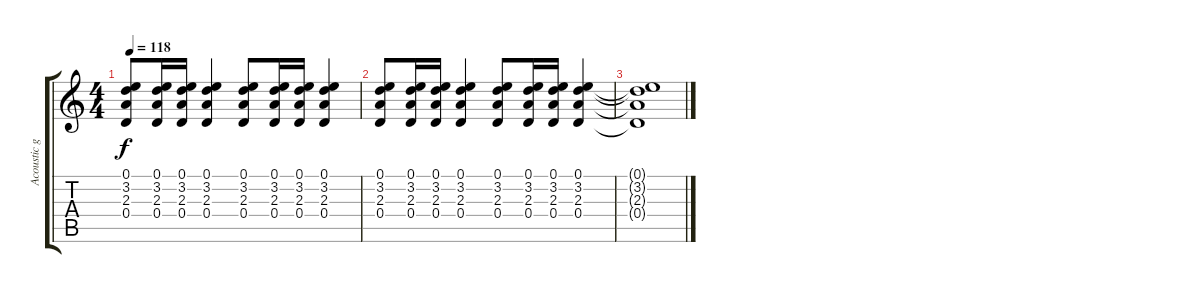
\track ("Acoustic guitar" "Acoustic g") {instrument acousticguitarsteel}
\staff {score tabs}
\tuning (E4 B3 G3 D3 A2 E2) {hide}
\ts (4 4)
\tempo 118
\clef g2
\ks c
(0.1 3.2 2.3 0.4).8{dy f} (0.1 3.2 2.3 0.4).16 (0.1 3.2 2.3 0.4).16 (0.1 3.2 2.3 0.4).4 (0.1 3.2 2.3 0.4).8 (0.1 3.2 2.3 0.4).16 (0.1 3.2 2.3 0.4).16 (0.1 3.2 2.3 0.4).4 |
(0.1 3.2 2.3 0.4).8 (0.1 3.2 2.3 0.4).16 (0.1 3.2 2.3 0.4).16 (0.1 3.2 2.3 0.4).4 (0.1 3.2 2.3 0.4).8 (0.1 3.2 2.3 0.4).16 (0.1 3.2 2.3 0.4).16 (0.1 3.2 2.3 0.4).4 |
(0.1{t} 3.2{t} 2.3{t} 0.4{t}).1
